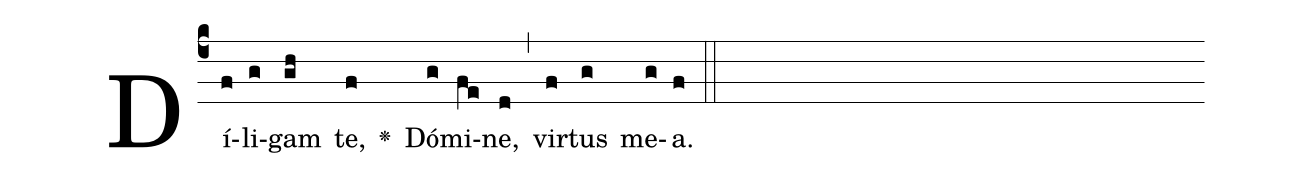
%%
(c4)Dí(f)li(g)gam(gh) te,(f) <v>\greheightstar</v>() Dó(g)mi(fe)ne,(d) (,)
vir(f)tus(g) me(g)a.(f) (::)
